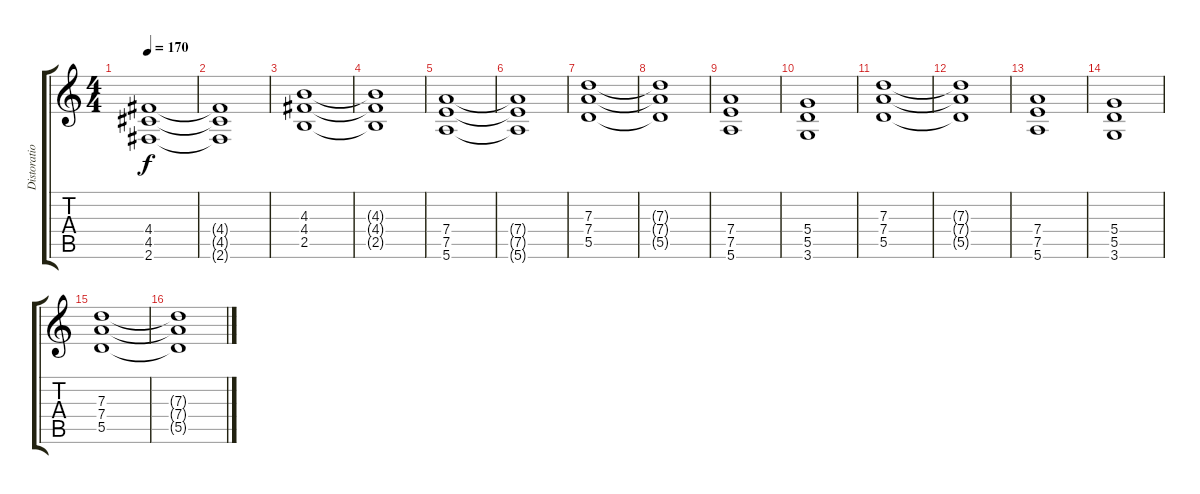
\track ("Distoration Rhythm" "Distoratio") {instrument overdrivenguitar}
\staff {score tabs}
\tuning (E4 B3 G3 D3 A2 E2) {hide}
\ts (4 4)
\tempo 170
\clef g2
\ks c
(4.4 4.5 2.6).1{dy f} |
(4.4{t} 4.5{t} 2.6{t}).1 |
(4.3 4.4 2.5).1 |
(4.3{t} 4.4{t} 2.5{t}).1 |
(7.4 7.5 5.6).1 |
(7.4{t} 7.5{t} 5.6{t}).1 |
(7.3 7.4 5.5).1 |
(7.3{t} 7.4{t} 5.5{t}).1 |
(7.4 7.5 5.6).1 |
(5.4 5.5 3.6).1 |
(7.3 7.4 5.5).1 |
(7.3{t} 7.4{t} 5.5{t}).1 |
(7.4 7.5 5.6).1 |
(5.4 5.5 3.6).1 |
(7.3 7.4 5.5).1 |
(7.3{t} 7.4{t} 5.5{t}).1{volume 10}
